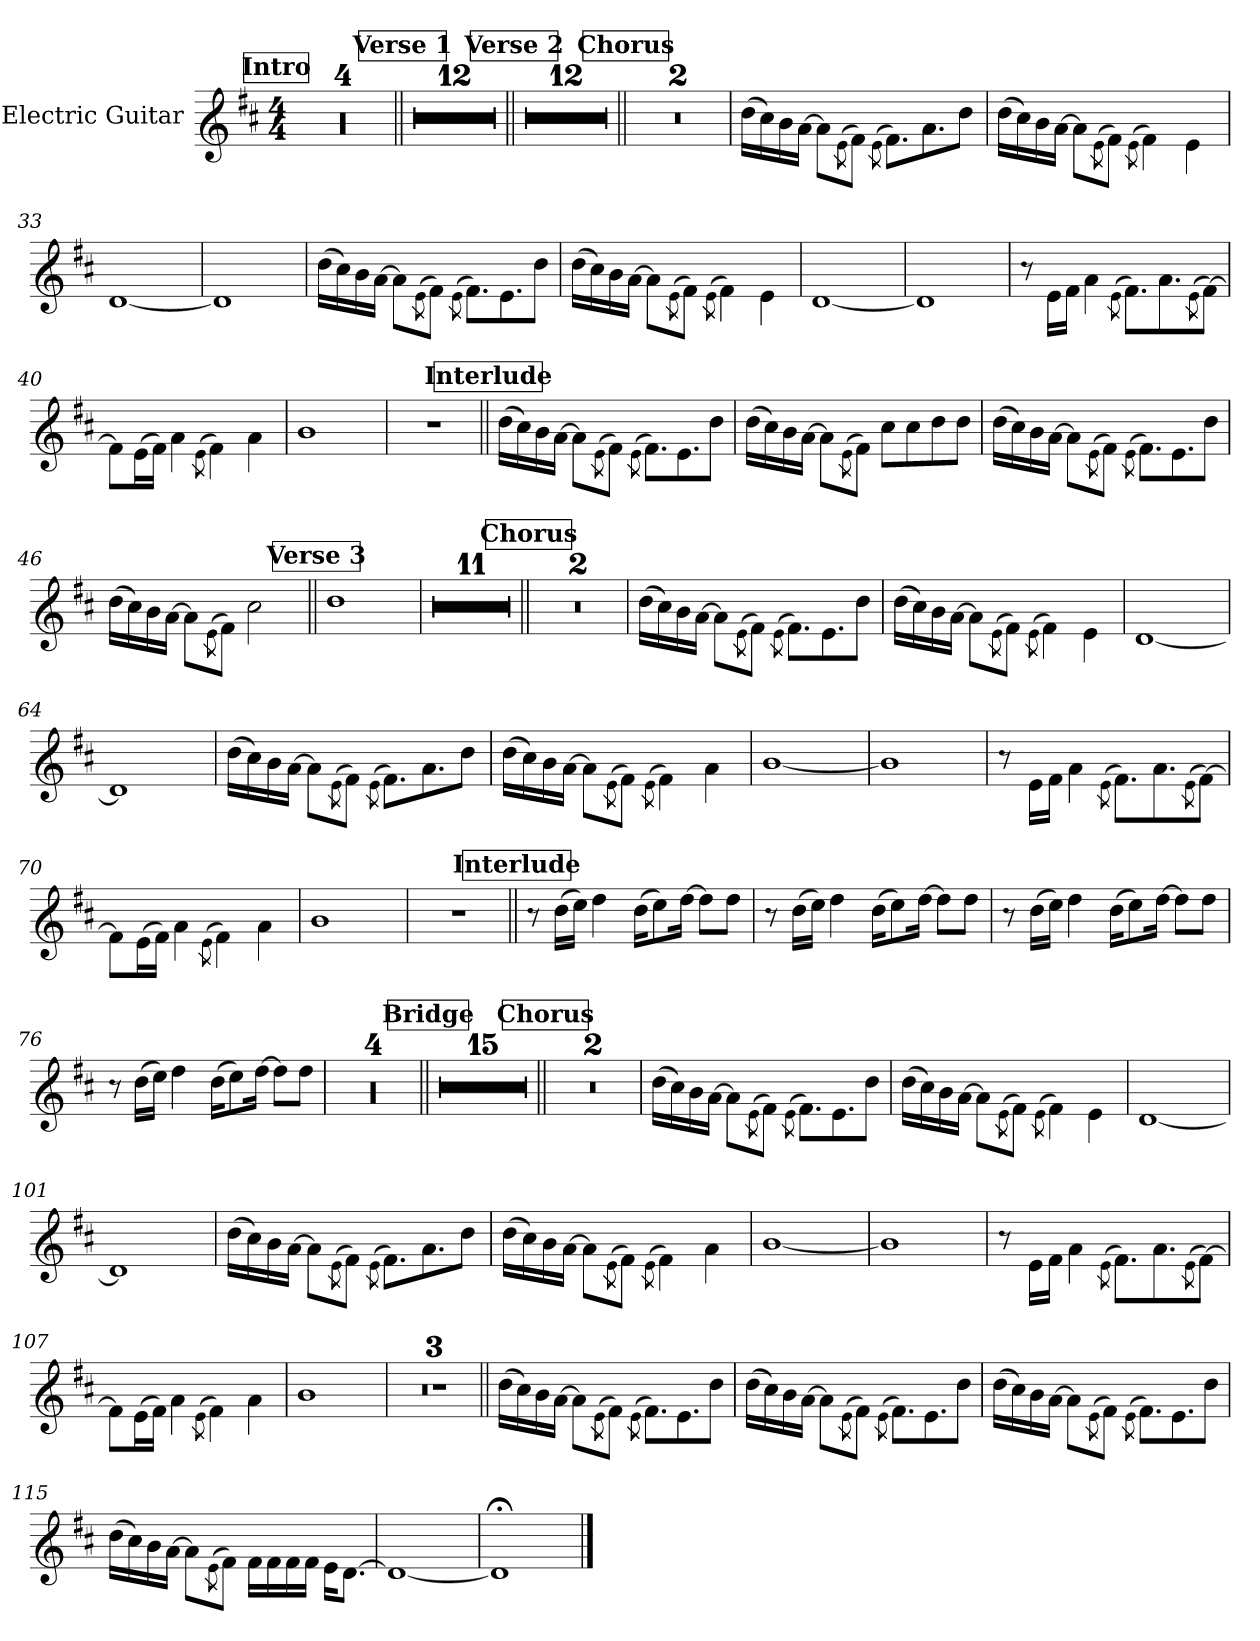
**kern
*part1
*staff1
*I"Electric Guitar
*I'El. Guit.
*stria6
*
*k[f#c#]
*M4/4
*MM110
!!LO:REH:place=s1:a:B:fs=14:t=Intro
=1
1r
=2
1r
=3
1r
=4
1r
!!LO:REH:place=s1:a:B:fs=14:t=Verse 1
=5||
1r
=6
1r
=7
1r
=8
1r
=9
1r
=10
1r
=11
1r
!!LO:LB:g=z
=12
1r
=13
1r
=14
1r
=15
1r
=16
1r
!!LO:REH:place=s1:a:B:fs=14:t=Verse 2
=17||
1r
=18
1r
=19
1r
=20
1r
=21
1r
=22
1r
=23
1r
!!LO:LB:g=z
=24
1r
=25
1r
=26
1r
=27
1r
=28
1r
!!LO:REH:place=s1:a:B:fs=14:t=Chorus
=29||
1r
=30
1r
=31
(>16dd\LL
16cc#\)
16b\
[16a\JJ
8a\L]
(>8qe\
8f#\J)
(>8qe\
8.f#\L)
8.a\
8dd\J
!!LO:LB:g=z
=32
(>16dd\LL
16cc#\)
16b\
[16a\JJ
8a\L]
(>8qe\
8f#\J)
(>8qe\
4f#\)
4e\
=33
[1d
=34
1d]
=35
(>16dd\LL
16cc#\)
16b\
[16a\JJ
8a\L]
(>8qe\
8f#\J)
(>8qe\
8.f#\L)
8.e\
8dd\J
=36
(>16dd\LL
16cc#\)
16b\
[16a\JJ
8a\L]
(>8qe\
8f#\J)
(>8qe\
4f#\)
4e\
!!LO:LB:g=z
=37
[1d
=38
1d]
=39
8r
16e\LL
16f#\JJ
4a\
(>8qe\
8.f#\L)
8.a\
(>8qe\
[8f#\J)
=40
8f#\L]
(>16e\L
16f#\JJ)
4a\
(>8qe\
4f#\)
4a\
=41
1b
=42
1r
!!LO:LB:g=z
!!LO:REH:place=s1:a:B:fs=14:t=Interlude
=43||
(>16dd\LL
16cc#\)
16b\
[16a\JJ
8a\L]
(>8qe\
8f#\J)
(>8qe\
8.f#\L)
8.e\
8dd\J
=44
(>16dd\LL
16cc#\)
16b\
[16a\JJ
8a\L]
(>8qe\
8f#\J)
8cc#\L
8cc#\
8dd\
8dd\J
=45
(>16dd\LL
16cc#\)
16b\
[16a\JJ
8a\L]
(>8qe\
8f#\J)
(>8qe\
8.f#\L)
8.e\
8dd\J
!!LO:LB:g=z
=46
(>16dd\LL
16cc#\)
16b\
[16a\JJ
8a\L]
(>8qe\
8f#\J)
2cc#\
!!LO:REH:place=s1:a:B:fs=14:t=Verse 3
=47||
1dd
=48
1r
=49
1r
=50
1r
=51
1r
=52
1r
=53
1r
!!LO:PB:g=z
=54
1r
=55
1r
=56
1r
=57
1r
=58
1r
!!LO:REH:place=s1:a:B:fs=14:t=Chorus
=59||
1r
=60
1r
=61
(>16dd\LL
16cc#\)
16b\
[16a\JJ
8a\L]
(>8qe\
8f#\J)
(>8qe\
8.f#\L)
8.e\
8dd\J
!!LO:LB:g=z
=62
(>16dd\LL
16cc#\)
16b\
[16a\JJ
8a\L]
(>8qe\
8f#\J)
(>8qe\
4f#\)
4e\
=63
[1d
=64
1d]
=65
(>16dd\LL
16cc#\)
16b\
[16a\JJ
8a\L]
(>8qe\
8f#\J)
(>8qe\
8.f#\L)
8.a\
8dd\J
=66
(>16dd\LL
16cc#\)
16b\
[16a\JJ
8a\L]
(>8qe\
8f#\J)
(>8qe\
4f#\)
4a\
!!LO:LB:g=z
=67
[1b
=68
1b]
=69
8r
16e\LL
16f#\JJ
4a\
(>8qe\
8.f#\L)
8.a\
(>8qe\
[8f#\J)
=70
8f#\L]
(>16e\L
16f#\JJ)
4a\
(>8qe\
4f#\)
4a\
=71
1b
=72
1r
!!LO:LB:g=z
!!LO:REH:place=s1:a:B:fs=14:t=Interlude
=73||
8r
(>16dd\LL
16ee\JJ)
4ff#\
(>16dd\KL
8ee\)
[16ff#\Jk
8ff#\L]
8ff#\J
=74
8r
(>16dd\LL
16ee\JJ)
4ff#\
(>16dd\KL
8ee\)
[16ff#\Jk
8ff#\L]
8ff#\J
=75
8r
(>16dd\LL
16ee\JJ)
4ff#\
(>16dd\KL
8ee\)
[16ff#\Jk
8ff#\L]
8ff#\J
!!LO:LB:g=z
=76
8r
(>16dd\LL
16ee\JJ)
4ff#\
(>16dd\KL
8ee\)
[16ff#\Jk
8ff#\L]
8ff#\J
=77
1r
=78
1r
=79
1r
=80
1r
!!LO:REH:place=s1:a:B:fs=14:t=Bridge
=81||
1r
=82
1r
=83
1r
!!LO:LB:g=z
=84
1r
=85
1r
=86
1r
=87
1r
=88
1r
=89
1r
=90
1r
=91
1r
=92
1r
=93
1r
=94
1r
=95
1r
!!LO:LB:g=z
!!LO:REH:place=s1:a:B:fs=14:t=Chorus
=96||
1r
=97
1r
=98
(>16dd\LL
16cc#\)
16b\
[16a\JJ
8a\L]
(>8qe\
8f#\J)
(>8qe\
8.f#\L)
8.e\
8dd\J
=99
(>16dd\LL
16cc#\)
16b\
[16a\JJ
8a\L]
(>8qe\
8f#\J)
(>8qe\
4f#\)
4e\
=100
[1d
=101
1d]
!!LO:LB:g=z
=102
(>16dd\LL
16cc#\)
16b\
[16a\JJ
8a\L]
(>8qe\
8f#\J)
(>8qe\
8.f#\L)
8.a\
8dd\J
=103
(>16dd\LL
16cc#\)
16b\
[16a\JJ
8a\L]
(>8qe\
8f#\J)
(>8qe\
4f#\)
4a\
=104
[1b
=105
1b]
=106
8r
16e\LL
16f#\JJ
4a\
(>8qe\
8.f#\L)
8.a\
(>8qe\
[8f#\J)
!!LO:PB:g=z
=107
8f#\L]
(>16e\L
16f#\JJ)
4a\
(>8qe\
4f#\)
4a\
=108
1b
=109
1r
=110
1r
=111
1r
=112||
(>16dd\LL
16cc#\)
16b\
[16a\JJ
8a\L]
(>8qe\
8f#\J)
(>8qe\
8.f#\L)
8.e\
8dd\J
!!LO:LB:g=z
=113
(>16dd\LL
16cc#\)
16b\
[16a\JJ
8a\L]
(>8qe\
8f#\J)
(>8qe\
8.f#\L)
8.e\
8dd\J
=114
(>16dd\LL
16cc#\)
16b\
[16a\JJ
8a\L]
(>8qe\
8f#\J)
(>8qe\
8.f#\L)
8.e\
8dd\J
=115
(>16dd\LL
16cc#\)
16b\
[16a\JJ
8a\L]
(>8qe\
8f#\J)
16f#\LL
16f#\
16f#\
16f#\JJ
16e\KL
[8.d\J
=116
1d_
!!LO:LB:g=z
=117
1d;<]
==
*-
